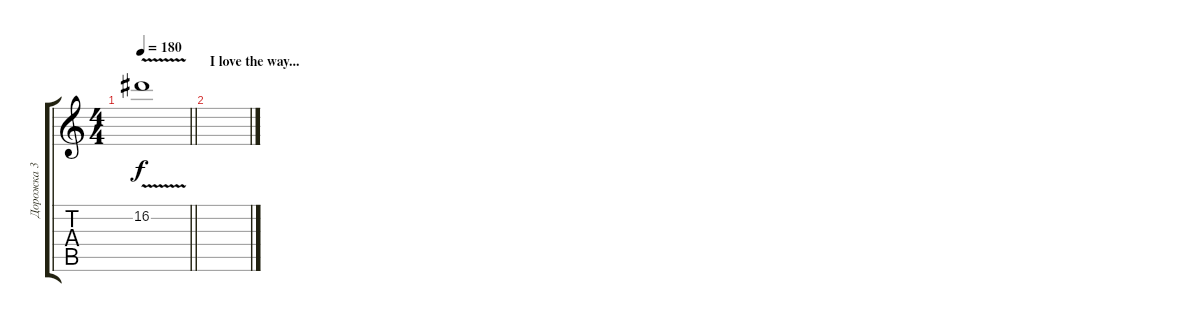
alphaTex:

\track ("Дорожка 3" "Дорожка 3") {instrument electricguitarclean}
\staff {score tabs}
\tuning (E4 B3 G3 D3 A2 E2) {hide}
\ts (4 4)
\tempo 180
\clef g2
\barLineRight lightlight
\ks c
16.2{v}.1{dy f} |
\section ("" "I love the way...")
